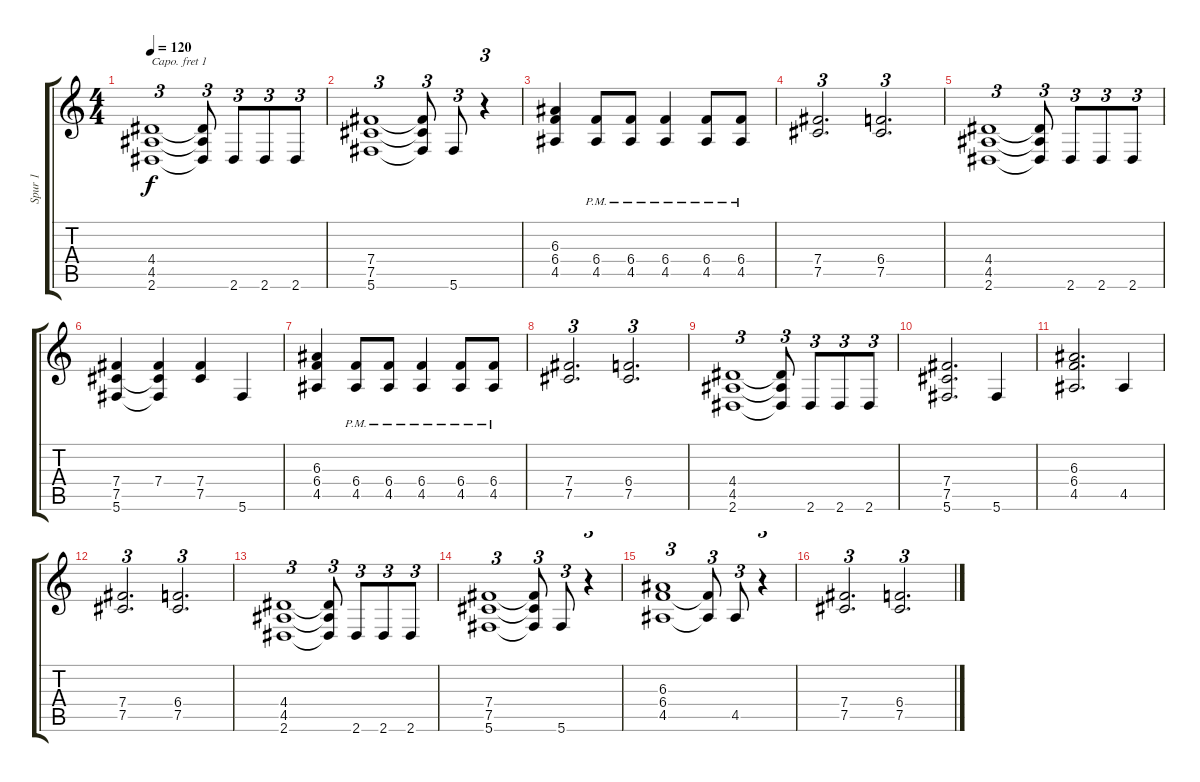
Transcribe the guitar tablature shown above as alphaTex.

\track ("Spur 1" "Spur 1") {instrument distortionguitar}
\staff {score tabs}
\capo 1
\tuning (C4 G3 Eb3 Bb2 F2 C2) {hide}
\ts (4 4)
\tempo 120
\clef g2
\ks c
(4.4 4.5 2.6).1{tu (3 2) dy f} (4.4{t} 4.5{t} 2.6{t}).8{tu (3 2)} 2.6.8{tu (3 2)} 2.6.8{tu (3 2)} 2.6.8{tu (3 2)} |
(7.4 7.5 5.6).1{tu (3 2)} (7.4{t} 7.5{t} 5.6{t}).8{tu (3 2)} 5.6.8{tu (3 2)} r.4{tu (3 2)} |
(6.3 6.4 4.5).4 (6.4{pm} 4.5{pm}).8 (6.4{pm} 4.5{pm}).8 (6.4{pm} 4.5{pm}).4 (6.4{pm} 4.5{pm}).8 (6.4{pm} 4.5{pm}).8 |
(7.4 7.5).2{d tu (3 2)} (6.4 7.5).2{d tu (3 2)} |
(4.4 4.5 2.6).1{tu (3 2)} (4.4{t} 4.5{t} 2.6{t}).8{tu (3 2)} 2.6.8{tu (3 2)} 2.6.8{tu (3 2)} 2.6.8{tu (3 2)} |
(7.4 7.5 5.6).4 (7.4 7.5{t} 5.6{t}).4 (7.4 7.5).4 5.6.4 |
(6.3 6.4 4.5).4 (6.4{pm} 4.5{pm}).8 (6.4{pm} 4.5{pm}).8 (6.4{pm} 4.5{pm}).4 (6.4{pm} 4.5{pm}).8 (6.4{pm} 4.5{pm}).8 |
(7.4 7.5).2{d tu (3 2)} (6.4 7.5).2{d tu (3 2)} |
(4.4 4.5 2.6).1{tu (3 2)} (4.4{t} 4.5{t} 2.6{t}).8{tu (3 2)} 2.6.8{tu (3 2)} 2.6.8{tu (3 2)} 2.6.8{tu (3 2)} |
(7.4 7.5 5.6).2{d} 5.6.4 |
(6.3 6.4 4.5).2{d} 4.5.4 |
(7.4 7.5).2{d tu (3 2)} (6.4 7.5).2{d tu (3 2)} |
(4.4 4.5 2.6).1{tu (3 2)} (4.4{t} 4.5{t} 2.6{t}).8{tu (3 2)} 2.6.8{tu (3 2)} 2.6.8{tu (3 2)} 2.6.8{tu (3 2)} |
(7.4 7.5 5.6).1{tu (3 2)} (7.4{t} 7.5{t} 5.6{t}).8{tu (3 2)} 5.6.8{tu (3 2)} r.4{tu (3 2)} |
(6.3 6.4 4.5).1{tu (3 2)} (6.4{t} 4.5{t}).8{tu (3 2)} 4.5.8{tu (3 2)} r.4{tu (3 2)} |
(7.4 7.5).2{d tu (3 2)} (6.4 7.5).2{d tu (3 2)}
